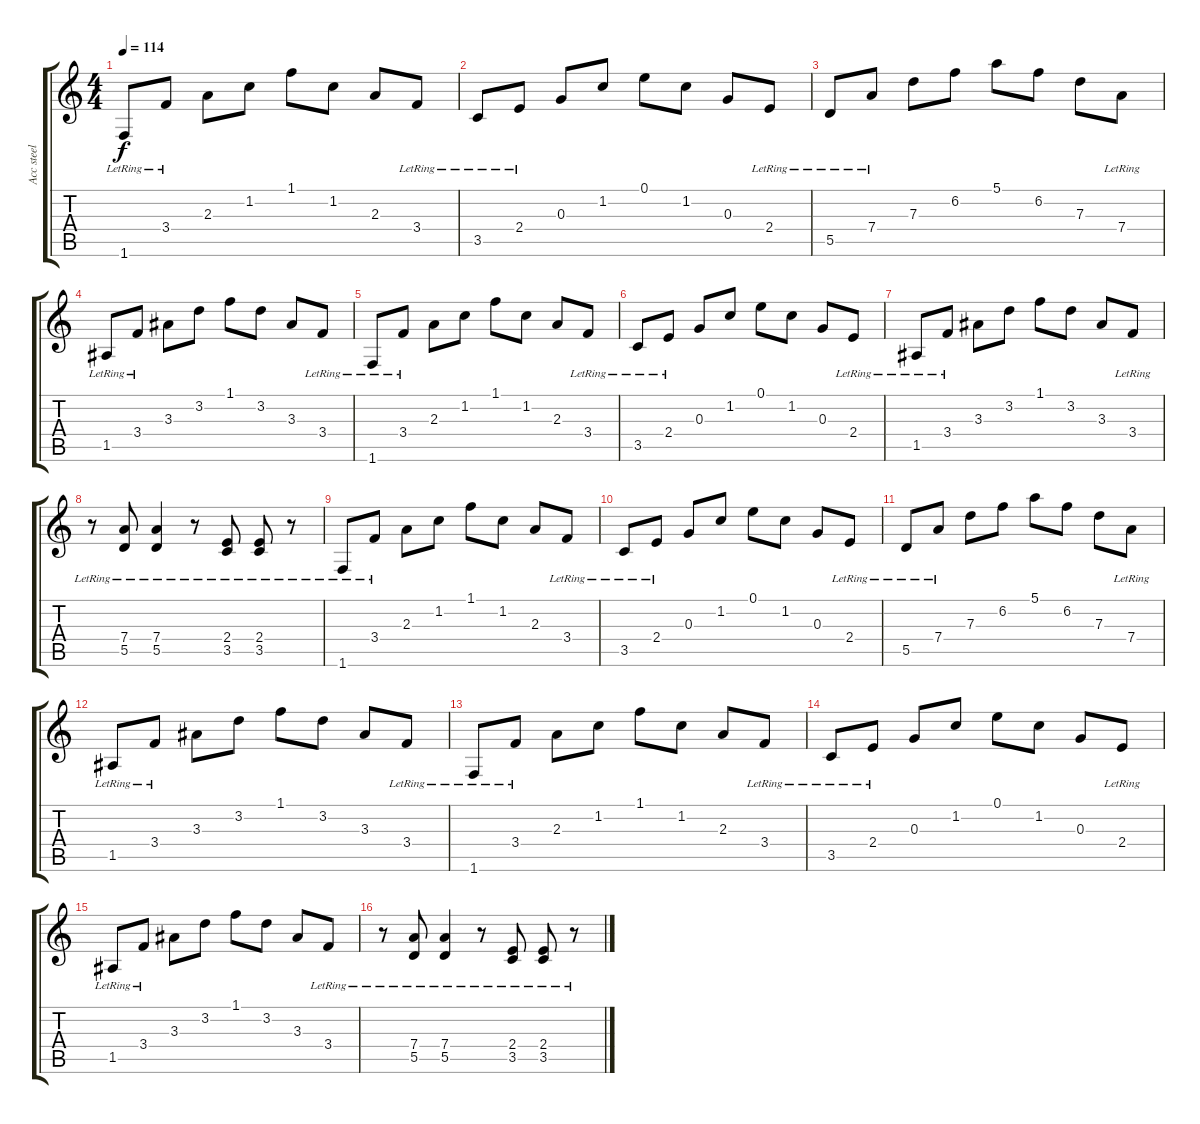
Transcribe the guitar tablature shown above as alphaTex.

\track ("Acc steel" "Acc steel") {instrument acousticguitarsteel}
\staff {score tabs}
\tuning (E4 B3 G3 D3 A2 E2) {hide}
\ts (4 4)
\tempo 114
\clef g2
\ks c
1.6{lr}.8{dy f} 3.4{lr}.8 2.3.8 1.2.8 1.1.8 1.2.8 2.3.8 3.4{lr}.8 |
3.5{lr}.8 2.4{lr}.8 0.3.8 1.2.8 0.1.8 1.2.8 0.3.8 2.4{lr}.8 |
5.5{lr}.8 7.4{lr}.8 7.3.8 6.2.8 5.1.8 6.2.8 7.3.8 7.4{lr}.8 |
1.5{lr}.8 3.4{lr}.8 3.3.8 3.2.8 1.1.8 3.2.8 3.3.8 3.4{lr}.8 |
1.6{lr}.8 3.4{lr}.8 2.3.8 1.2.8 1.1.8 1.2.8 2.3.8 3.4{lr}.8 |
3.5{lr}.8 2.4{lr}.8 0.3.8 1.2.8 0.1.8 1.2.8 0.3.8 2.4{lr}.8 |
1.5{lr}.8 3.4{lr}.8 3.3.8 3.2.8 1.1.8 3.2.8 3.3.8 3.4{lr}.8 |
r.8 (7.4{lr} 5.5{lr}).8 (7.4{lr} 5.5{lr}).4 r.8 (2.4{lr} 3.5{lr}).8 (2.4{lr} 3.5{lr}).8 r.8 |
1.6{lr}.8 3.4{lr}.8 2.3.8 1.2.8 1.1.8 1.2.8 2.3.8 3.4{lr}.8 |
3.5{lr}.8 2.4{lr}.8 0.3.8 1.2.8 0.1.8 1.2.8 0.3.8 2.4{lr}.8 |
5.5{lr}.8 7.4{lr}.8 7.3.8 6.2.8 5.1.8 6.2.8 7.3.8 7.4{lr}.8 |
1.5{lr}.8 3.4{lr}.8 3.3.8 3.2.8 1.1.8 3.2.8 3.3.8 3.4{lr}.8 |
1.6{lr}.8 3.4{lr}.8 2.3.8 1.2.8 1.1.8 1.2.8 2.3.8 3.4{lr}.8 |
3.5{lr}.8 2.4{lr}.8 0.3.8 1.2.8 0.1.8 1.2.8 0.3.8 2.4{lr}.8 |
1.5{lr}.8 3.4{lr}.8 3.3.8 3.2.8 1.1.8 3.2.8 3.3.8 3.4{lr}.8 |
r.8 (7.4{lr} 5.5{lr}).8 (7.4{lr} 5.5{lr}).4 r.8 (2.4{lr} 3.5{lr}).8 (2.4{lr} 3.5{lr}).8 r.8
